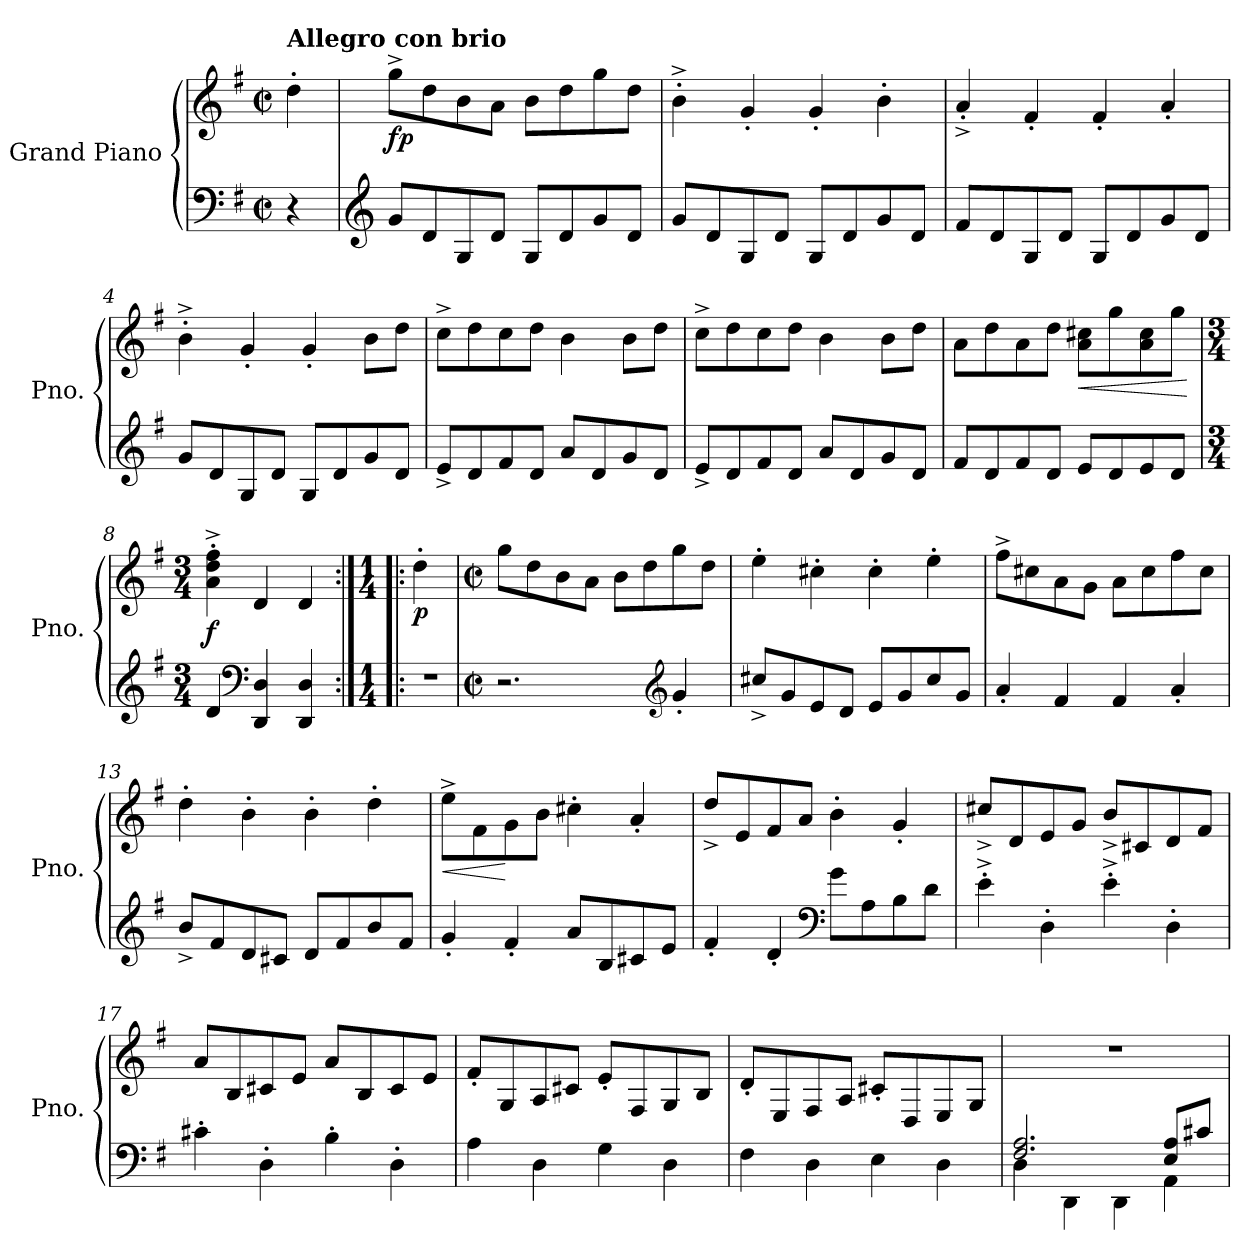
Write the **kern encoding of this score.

**kern	**kern	**dynam
*part1	*part1	*part1
*staff2	*staff1	*staff1/2
*I"Grand Piano	*	*
*I'Pno.	*	*
*clefF4	*clefG2	*
*k[f#]	*k[f#]	*
*M2/2	*M2/2	*
*met(c|)	*met(c|)	*
=	=	=
!	!LO:TX:a:B:t=Allegro con brio	!
4r	4dd'\	.
=1	=1	=1
*clefG2	*	*
!	!	!LO:DY:b
8g/L	8gg^\L	fp
8d/	8dd\	.
8G/	8b\	.
8d/J	8a\J	.
8G/L	8b\L	.
8d/	8dd\	.
8g/	8gg\	.
8d/J	8dd\J	.
=2	=2	=2
8g/L	4b^'\	.
8d/	.	.
8G/	4g'/	.
8d/J	.	.
8G/L	4g'/	.
8d/	.	.
8g/	4b'\	.
8d/J	.	.
=3	=3	=3
8f#/L	4a'^/	.
8d/	.	.
8G/	4f#'/	.
8d/J	.	.
8G/L	4f#'/	.
8d/	.	.
8g/	4a'/	.
8d/J	.	.
=4	=4	=4
8g/L	4b'^\	.
8d/	.	.
8G/	4g'/	.
8d/J	.	.
8G/L	4g'/	.
8d/	.	.
8g/	8b\L	.
8d/J	8dd\J	.
!!LO:LB:g=z
=5	=5	=5
8e^/L	8cc^\L	.
8d/	8dd\	.
8f#/	8cc\	.
8d/J	8dd\J	.
8a/L	4b\	.
8d/	.	.
8g/	8b\L	.
8d/J	8dd\J	.
=6	=6	=6
8e^/L	8cc^\L	.
8d/	8dd\	.
8f#/	8cc\	.
8d/J	8dd\J	.
8a/L	4b\	.
8d/	.	.
8g/	8b\L	.
8d/J	8dd\J	.
=7	=7	=7
8f#/L	8a\L	.
8d/	8dd\	.
8f#/	8a\	.
8d/J	8dd\J	.
!	!	!LO:HP:b
8e/L	8a\ 8cc#X\L	<
8d/	8gg\	.
8e/	8a\ 8cc#\	.
8d/J	8gg\J	.
.	.	[
=8	=8	=8
*M3/4	*M3/4	*
!	!	!LO:DY:b
4d/	4a\^' 4dd\^' 4ff#\^'	f
*clefF4	*	*
4DD/ 4D/	4d/	.
4DD/ 4D/	4d/	.
=9:|!|:	=9:|!|:	=9:|!|:
*M1/4	*M1/4	*
!	!	!LO:DY:b
4r	4dd'\	p
!!LO:LB:g=z
=10	=10	=10
*M2/2	*M2/2	*
*met(c|)	*met(c|)	*
2.r	8gg\L	.
.	8dd\	.
.	8b\	.
.	8a\J	.
.	8b\L	.
.	8dd\	.
*clefG2	*	*
4g'/	8gg\	.
.	8dd\J	.
=11	=11	=11
8cc#X^/L	4ee'\	.
8g/	.	.
8e/	4cc#X'\	.
8d/J	.	.
8e/L	4cc#'\	.
8g/	.	.
8cc#/	4ee'\	.
8g/J	.	.
=12	=12	=12
4a'/	8ff#^\L	.
.	8cc#X\	.
4f#/	8a\	.
.	8g\J	.
4f#/	8a\L	.
.	8cc#\	.
4a'/	8ff#\	.
.	8cc#\J	.
=13	=13	=13
8b^/L	4dd'\	.
8f#/	.	.
8d/	4b'\	.
8c#X/J	.	.
8d/L	4b'\	.
8f#/	.	.
8b/	4dd'\	.
8f#/J	.	.
!!LO:LB:g=z
=14	=14	=14
!	!	!LO:HP:b
4g'/	8ee^\L	<
.	8f#\	.
4f#'/	8g\	[
.	8b\J	.
8a/L	4cc#X'\	.
8B/	.	.
8c#X/	4a'/	.
8e/J	.	.
=15	=15	=15
4f#'/	8dd^/L	.
.	8e/	.
4d'/	8f#/	.
.	8a/J	.
*clefF4	*	*
8g\L	4b'\	.
8A\	.	.
8B\	4g'/	.
8d\J	.	.
=16	=16	=16
4e'^\	8cc#X^/L	.
.	8d/	.
4D'\	8e/	.
.	8g/J	.
4e'^\	8b^/L	.
.	8c#X/	.
4D'\	8d/	.
.	8f#/J	.
=17	=17	=17
4c#X'\	8a/L	.
.	8B/	.
4D'\	8c#X/	.
.	8e/J	.
4B'\	8a/L	.
.	8B/	.
4D'\	8c#/	.
.	8e/J	.
!!LO:LB:g=z
=18	=18	=18
4A\	8f#'/L	.
.	8G/	.
4D\	8A/	.
.	8c#X/J	.
4G\	8e'/L	.
.	8F#/	.
4D\	8G/	.
.	8B/J	.
=19	=19	=19
4F#\	8d'/L	.
.	8E/	.
4D\	8F#/	.
.	8A/J	.
4E\	8c#X'/L	.
.	8D/	.
4D\	8E/	.
.	8G/J	.
=20	=20	=20
*^	*	*
2.F#/ 2.A/	4D\	1r	.
.	4DD\	.	.
.	4DD\	.	.
8E/ 8A/L	4AA\	.	.
8c#X/J	.	.	.
*v	*v	*	*
=	=	=
*-	*-	*-
